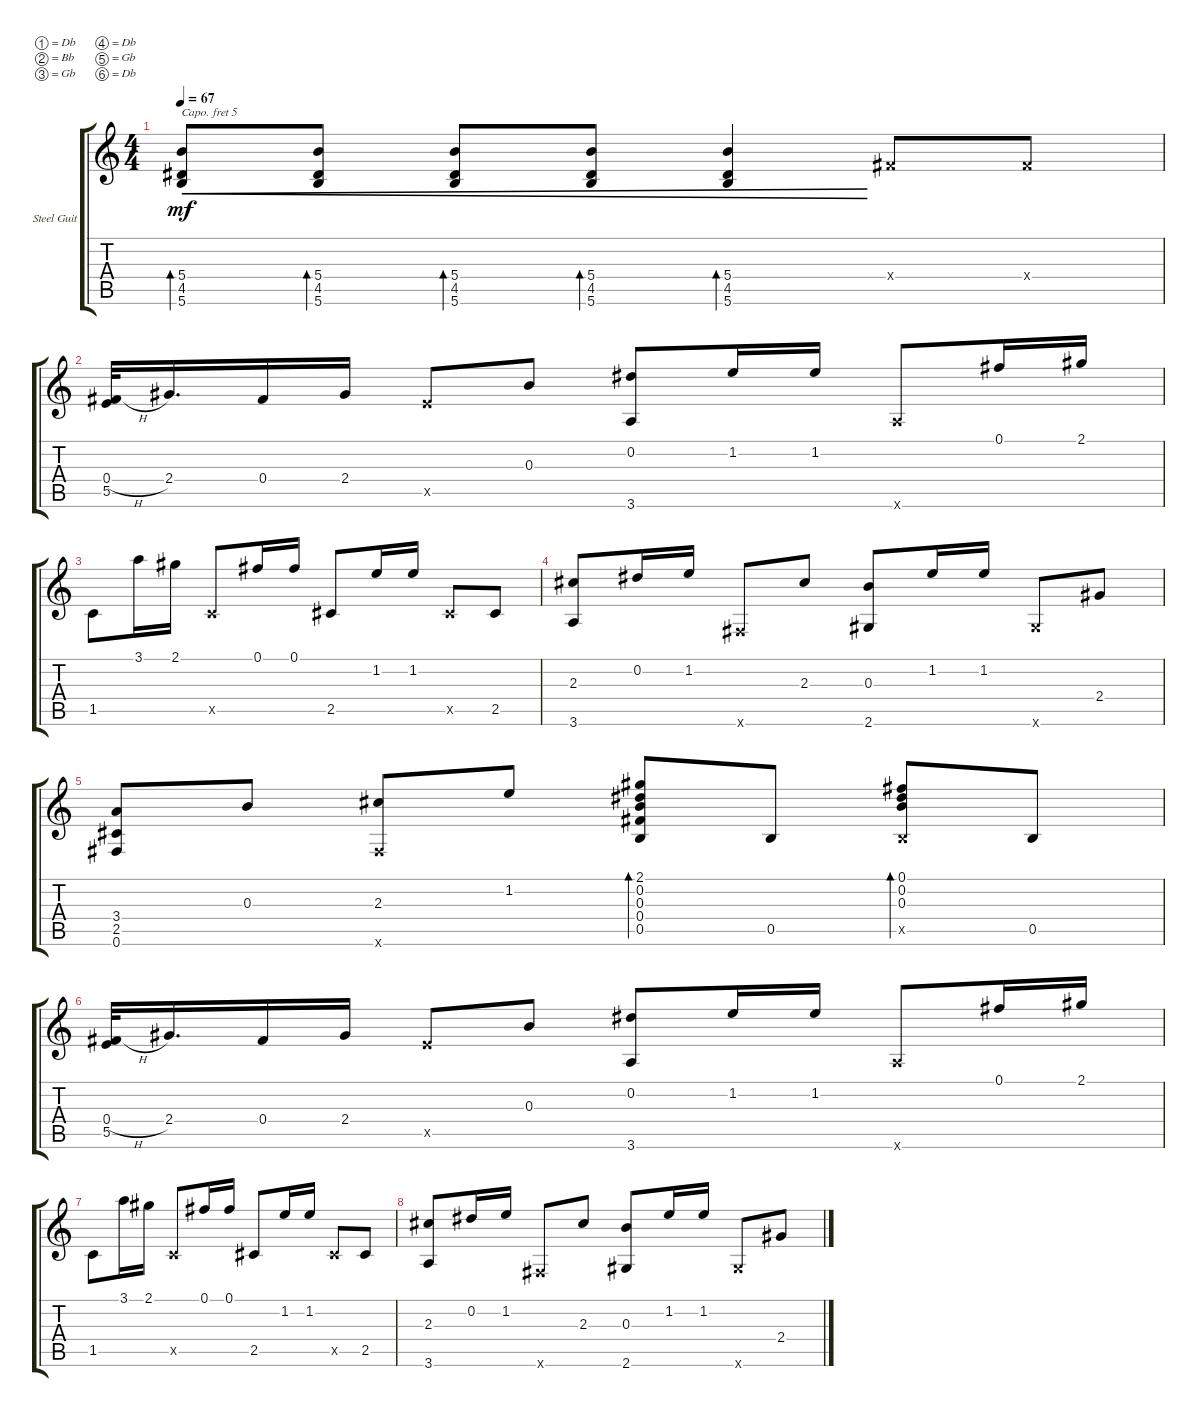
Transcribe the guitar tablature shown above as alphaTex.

\defaultSystemsLayout 4
\bracketExtendMode groupsimilarinstruments
\firstSystemTrackNameOrientation horizontal
\otherSystemsTrackNameOrientation horizontal
\track ("Steel Guitar" "Steel Guit") {instrument acousticguitarsteel}
\staff {score tabs}
\capo 5
\tuning (Db4 Bb3 Gb3 Db3 Gb2 Db2)
\ts (4 4)
\tempo 67
\clef g2
\ks c
(5.6 4.5 5.4).8{bd 30 cre dy mf} (5.4 5.6 4.5).8{bd 30 cre} (5.4 5.6 4.5).8{bd 30 cre} (5.4 5.6 4.5).8{bd 30 cre} (5.4 5.6 4.5).4{bd 30 cre} 0.4{x}.8 0.4{x}.8 |
(5.5 0.4{h}).32 2.4.16{d} 0.4.16 2.4.16 5.5{x}.8 0.3.8 (0.2 3.6).8 1.2.16 1.2.16 3.6{x}.8 0.1.16 2.1.16 |
1.5.8 3.1.16 2.1.16 1.5{x}.8 0.1.16 0.1.16 2.5.8 1.2.16 1.2.16 2.5{x}.8 2.5.8 |
(3.6 2.3).8 0.2.16 1.2.16 0.6{x}.8 2.3.8 (0.3 2.6).8 1.2.16 1.2.16 2.6{x}.8 2.4.8 |
(3.4 0.6 2.5).8 0.3.8 (2.3 0.6{x}).8 1.2.8 (0.5 2.1 0.4 0.3 0.2).8{bd 30} 0.5.8 (0.3 0.2 0.1 0.5{x}).8{bd 30} 0.5.8 |
(5.5 0.4{h}).32 2.4.16{d} 0.4.16 2.4.16 5.5{x}.8 0.3.8 (0.2 3.6).8 1.2.16 1.2.16 3.6{x}.8 0.1.16 2.1.16 |
1.5.8 3.1.16 2.1.16 1.5{x}.8 0.1.16 0.1.16 2.5.8 1.2.16 1.2.16 2.5{x}.8 2.5.8 |
(3.6 2.3).8 0.2.16 1.2.16 0.6{x}.8 2.3.8 (0.3 2.6).8 1.2.16 1.2.16 2.6{x}.8 2.4.8
